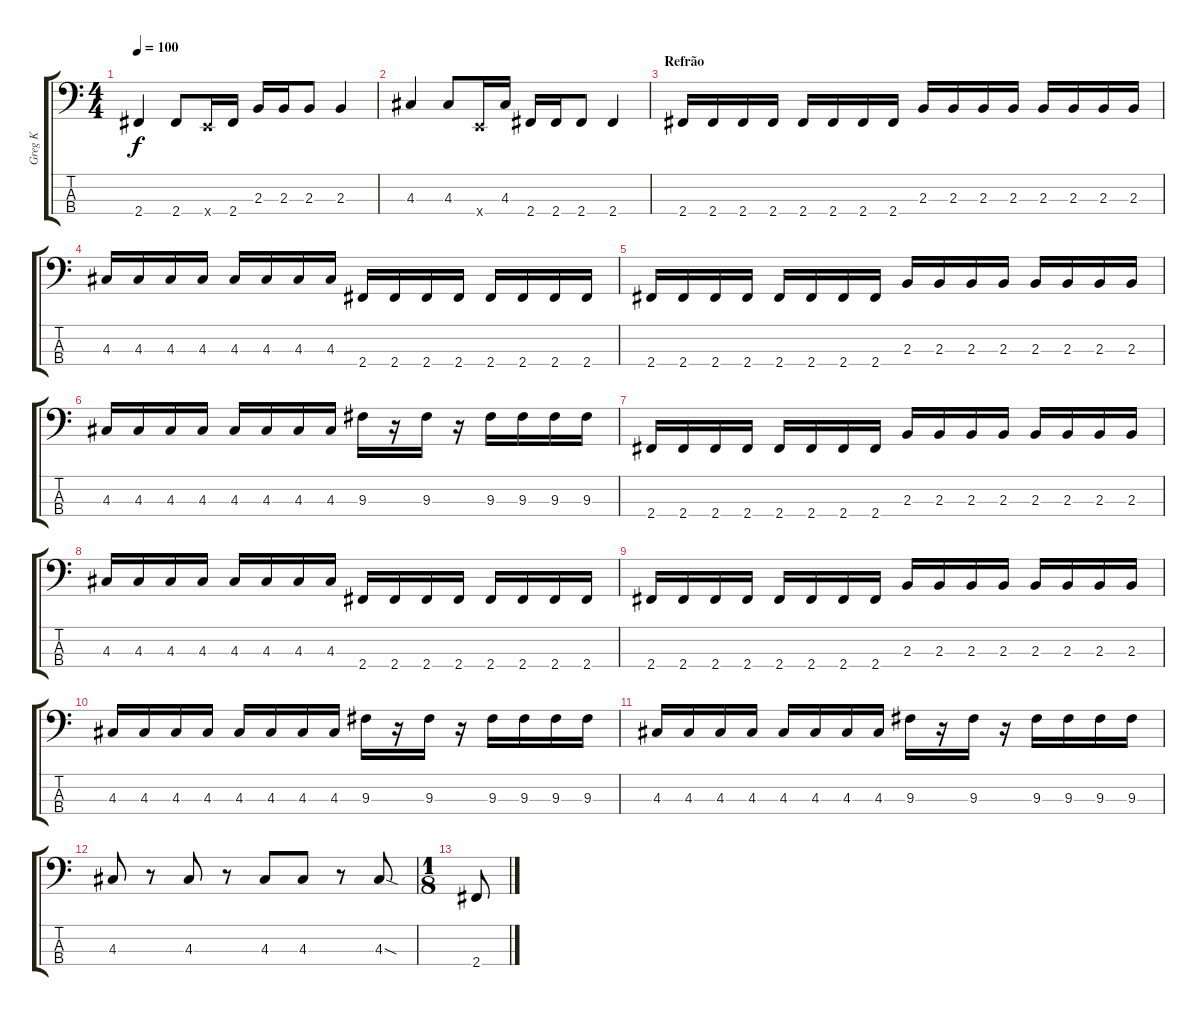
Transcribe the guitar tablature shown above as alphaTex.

\track ("Greg K" "Greg K") {instrument electricbassfinger}
\staff {score tabs}
\tuning (G2 D2 A1 E1) {hide}
\ts (4 4)
\tempo 100
\clef f4
\ks c
2.4.4{dy f} 2.4.8 0.4{x}.16 2.4.16 2.3.16 2.3.16 2.3.8 2.3.4 |
4.3.4 4.3.8 0.4{x}.16 4.3.16 2.4.16 2.4.16 2.4.8 2.4.4 |
\section ("" "Refrão")
2.4.16 2.4.16 2.4.16 2.4.16 2.4.16 2.4.16 2.4.16 2.4.16 2.3.16 2.3.16 2.3.16 2.3.16 2.3.16 2.3.16 2.3.16 2.3.16 |
4.3.16 4.3.16 4.3.16 4.3.16 4.3.16 4.3.16 4.3.16 4.3.16 2.4.16 2.4.16 2.4.16 2.4.16 2.4.16 2.4.16 2.4.16 2.4.16 |
2.4.16 2.4.16 2.4.16 2.4.16 2.4.16 2.4.16 2.4.16 2.4.16 2.3.16 2.3.16 2.3.16 2.3.16 2.3.16 2.3.16 2.3.16 2.3.16 |
4.3.16 4.3.16 4.3.16 4.3.16 4.3.16 4.3.16 4.3.16 4.3.16 9.3.16 r.16 9.3.16 r.16 9.3.16 9.3.16 9.3.16 9.3.16 |
2.4.16 2.4.16 2.4.16 2.4.16 2.4.16 2.4.16 2.4.16 2.4.16 2.3.16 2.3.16 2.3.16 2.3.16 2.3.16 2.3.16 2.3.16 2.3.16 |
4.3.16 4.3.16 4.3.16 4.3.16 4.3.16 4.3.16 4.3.16 4.3.16 2.4.16 2.4.16 2.4.16 2.4.16 2.4.16 2.4.16 2.4.16 2.4.16 |
2.4.16 2.4.16 2.4.16 2.4.16 2.4.16 2.4.16 2.4.16 2.4.16 2.3.16 2.3.16 2.3.16 2.3.16 2.3.16 2.3.16 2.3.16 2.3.16 |
4.3.16 4.3.16 4.3.16 4.3.16 4.3.16 4.3.16 4.3.16 4.3.16 9.3.16 r.16 9.3.16 r.16 9.3.16 9.3.16 9.3.16 9.3.16 |
4.3.16 4.3.16 4.3.16 4.3.16 4.3.16 4.3.16 4.3.16 4.3.16 9.3.16 r.16 9.3.16 r.16 9.3.16 9.3.16 9.3.16 9.3.16 |
4.3.8 r.8 4.3.8 r.8 4.3.8 4.3.8 r.8 4.3{sod}.8 |
\ts (1 8)
2.4.8
